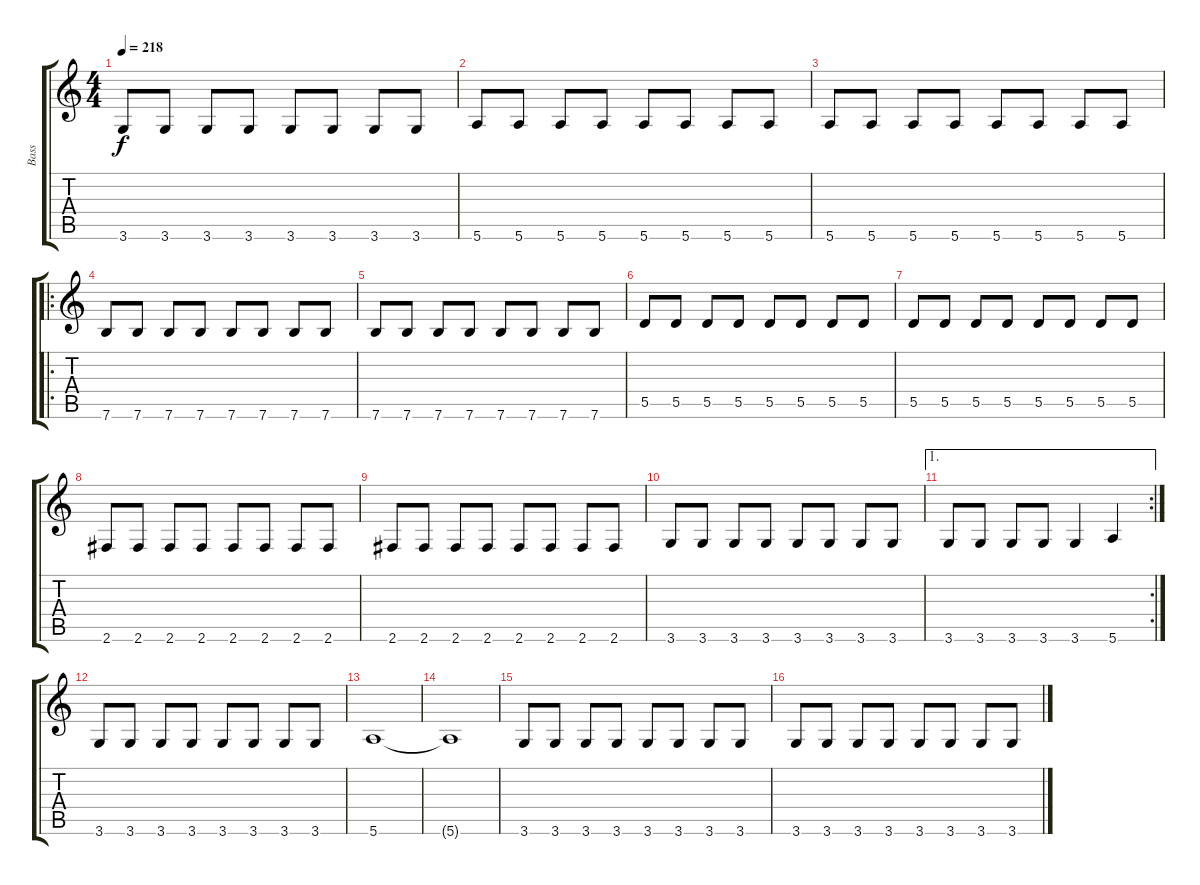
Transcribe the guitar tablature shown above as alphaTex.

\track ("Bass" "Bass") {instrument electricbassfinger}
\staff {score tabs}
\tuning (E4 B3 G3 D3 A2 E2) {hide}
\ts (4 4)
\tempo 218
\clef g2
\ks c
3.6.8{dy f} 3.6.8 3.6.8 3.6.8 3.6.8 3.6.8 3.6.8 3.6.8 |
5.6.8 5.6.8 5.6.8 5.6.8 5.6.8 5.6.8 5.6.8 5.6.8 |
5.6.8 5.6.8 5.6.8 5.6.8 5.6.8 5.6.8 5.6.8 5.6.8 |
\ro
7.6.8 7.6.8 7.6.8 7.6.8 7.6.8 7.6.8 7.6.8 7.6.8 |
7.6.8 7.6.8 7.6.8 7.6.8 7.6.8 7.6.8 7.6.8 7.6.8 |
5.5.8 5.5.8 5.5.8 5.5.8 5.5.8 5.5.8 5.5.8 5.5.8 |
5.5.8 5.5.8 5.5.8 5.5.8 5.5.8 5.5.8 5.5.8 5.5.8 |
2.6.8 2.6.8 2.6.8 2.6.8 2.6.8 2.6.8 2.6.8 2.6.8 |
2.6.8 2.6.8 2.6.8 2.6.8 2.6.8 2.6.8 2.6.8 2.6.8 |
3.6.8 3.6.8 3.6.8 3.6.8 3.6.8 3.6.8 3.6.8 3.6.8 |
\ae 1
\rc 2
3.6.8 3.6.8 3.6.8 3.6.8 3.6.4 5.6.4 |
3.6.8 3.6.8 3.6.8 3.6.8 3.6.8 3.6.8 3.6.8 3.6.8 |
5.6.1 |
5.6{t}.1 |
3.6.8 3.6.8 3.6.8 3.6.8 3.6.8 3.6.8 3.6.8 3.6.8 |
3.6.8 3.6.8 3.6.8 3.6.8 3.6.8 3.6.8 3.6.8 3.6.8
